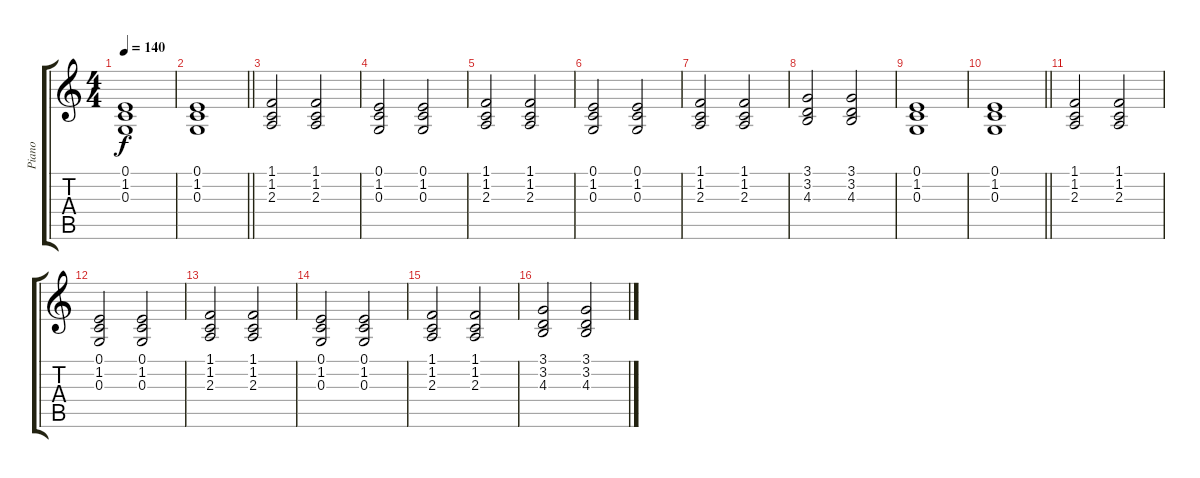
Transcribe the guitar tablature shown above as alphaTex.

\track ("Piano" "Piano") {instrument acousticgrandpiano}
\staff {score tabs}
\tuning (E4 B3 G3 D3 A2 E2) {hide}
\ts (4 4)
\tempo 140
\clef g2
\ks c
(0.1 1.2 0.3).1{dy f} |
\barLineRight lightlight
(0.1 1.2 0.3).1 |
(1.1 1.2 2.3).2 (1.1 1.2 2.3).2 |
(0.1 1.2 0.3).2 (0.1 1.2 0.3).2 |
(1.1 1.2 2.3).2 (1.1 1.2 2.3).2 |
(0.1 1.2 0.3).2 (0.1 1.2 0.3).2 |
(1.1 1.2 2.3).2 (1.1 1.2 2.3).2 |
(3.1 3.2 4.3).2 (3.1 3.2 4.3).2 |
(0.1 1.2 0.3).1 |
\barLineRight lightlight
(0.1 1.2 0.3).1 |
(1.1 1.2 2.3).2 (1.1 1.2 2.3).2 |
(0.1 1.2 0.3).2 (0.1 1.2 0.3).2 |
(1.1 1.2 2.3).2 (1.1 1.2 2.3).2 |
(0.1 1.2 0.3).2 (0.1 1.2 0.3).2 |
(1.1 1.2 2.3).2 (1.1 1.2 2.3).2 |
(3.1 3.2 4.3).2 (3.1 3.2 4.3).2
